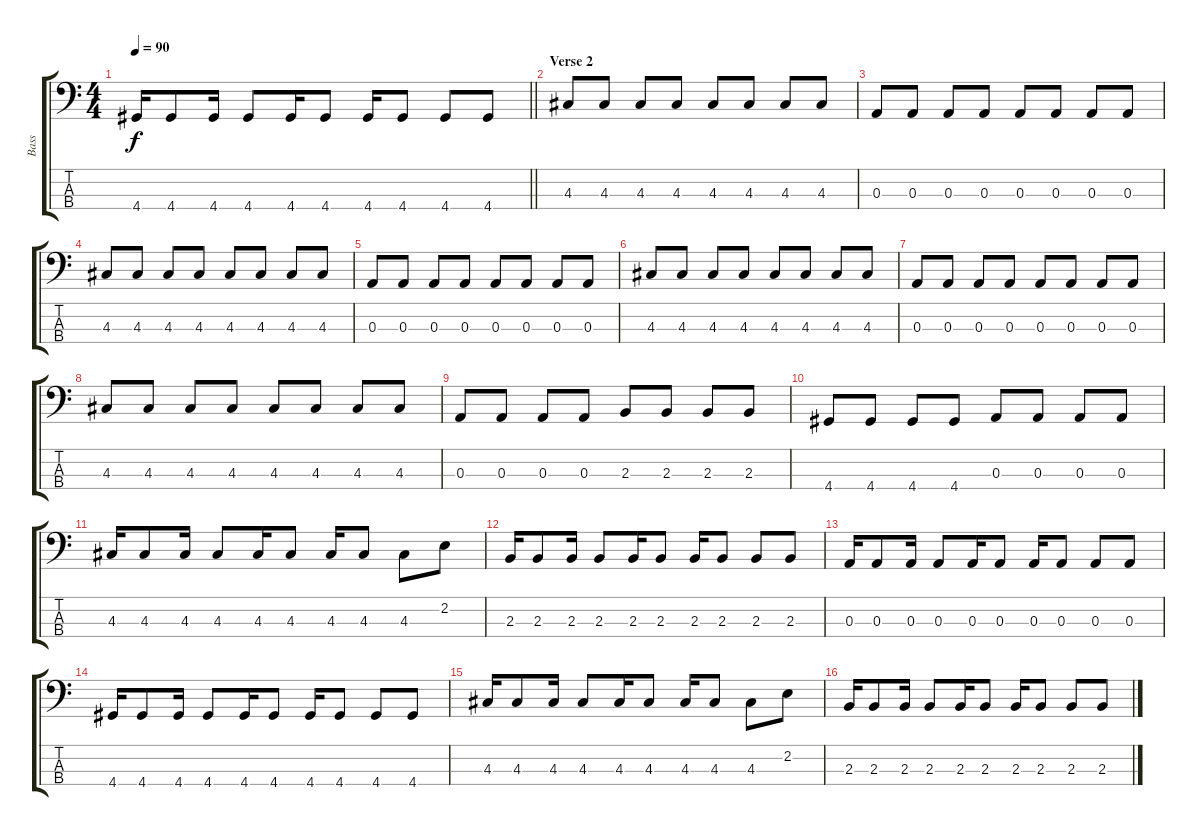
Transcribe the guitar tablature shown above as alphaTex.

\track ("Bass" "Bass") {instrument electricbassfinger}
\staff {score tabs}
\tuning (G2 D2 A1 E1) {hide}
\ts (4 4)
\tempo 90
\clef f4
\barLineRight lightlight
\ks c
4.4.16{dy f} 4.4.8 4.4.16 4.4.8 4.4.16 4.4.8 4.4.16 4.4.8 4.4.8 4.4.8 |
\section ("" "Verse 2")
4.3.8 4.3.8 4.3.8 4.3.8 4.3.8 4.3.8 4.3.8 4.3.8 |
0.3.8 0.3.8 0.3.8 0.3.8 0.3.8 0.3.8 0.3.8 0.3.8 |
4.3.8 4.3.8 4.3.8 4.3.8 4.3.8 4.3.8 4.3.8 4.3.8 |
0.3.8 0.3.8 0.3.8 0.3.8 0.3.8 0.3.8 0.3.8 0.3.8 |
4.3.8 4.3.8 4.3.8 4.3.8 4.3.8 4.3.8 4.3.8 4.3.8 |
0.3.8 0.3.8 0.3.8 0.3.8 0.3.8 0.3.8 0.3.8 0.3.8 |
4.3.8 4.3.8 4.3.8 4.3.8 4.3.8 4.3.8 4.3.8 4.3.8 |
0.3.8 0.3.8 0.3.8 0.3.8 2.3.8 2.3.8 2.3.8 2.3.8 |
4.4.8 4.4.8 4.4.8 4.4.8 0.3.8 0.3.8 0.3.8 0.3.8 |
4.3.16 4.3.8 4.3.16 4.3.8 4.3.16 4.3.8 4.3.16 4.3.8 4.3.8 2.2.8 |
2.3.16 2.3.8 2.3.16 2.3.8 2.3.16 2.3.8 2.3.16 2.3.8 2.3.8 2.3.8 |
0.3.16 0.3.8 0.3.16 0.3.8 0.3.16 0.3.8 0.3.16 0.3.8 0.3.8 0.3.8 |
4.4.16 4.4.8 4.4.16 4.4.8 4.4.16 4.4.8 4.4.16 4.4.8 4.4.8 4.4.8 |
4.3.16 4.3.8 4.3.16 4.3.8 4.3.16 4.3.8 4.3.16 4.3.8 4.3.8 2.2.8 |
2.3.16 2.3.8 2.3.16 2.3.8 2.3.16 2.3.8 2.3.16 2.3.8 2.3.8 2.3.8
